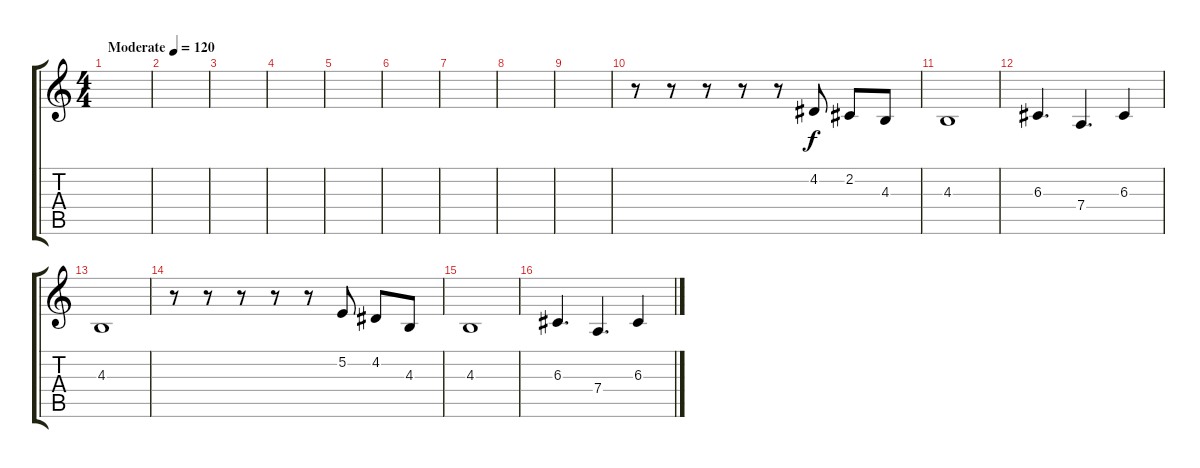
\track "" {instrument violin}
\staff {score tabs}
\tuning (E4 B3 G3 D3 A2 E2) {hide}
\ts (4 4)
\tempo (120 "Moderate")
\clef g2
\ks c
|
|
|
|
|
|
|
|
|
r.8 r.8 r.8 r.8 r.8 4.2.8 2.2.8 4.3.8 |
4.3.1 |
6.3.4{d} 7.4.4{d} 6.3.4 |
4.3.1 |
r.8 r.8 r.8 r.8 r.8 5.2.8 4.2.8 4.3.8 |
4.3.1 |
6.3.4{d} 7.4.4{d} 6.3.4
